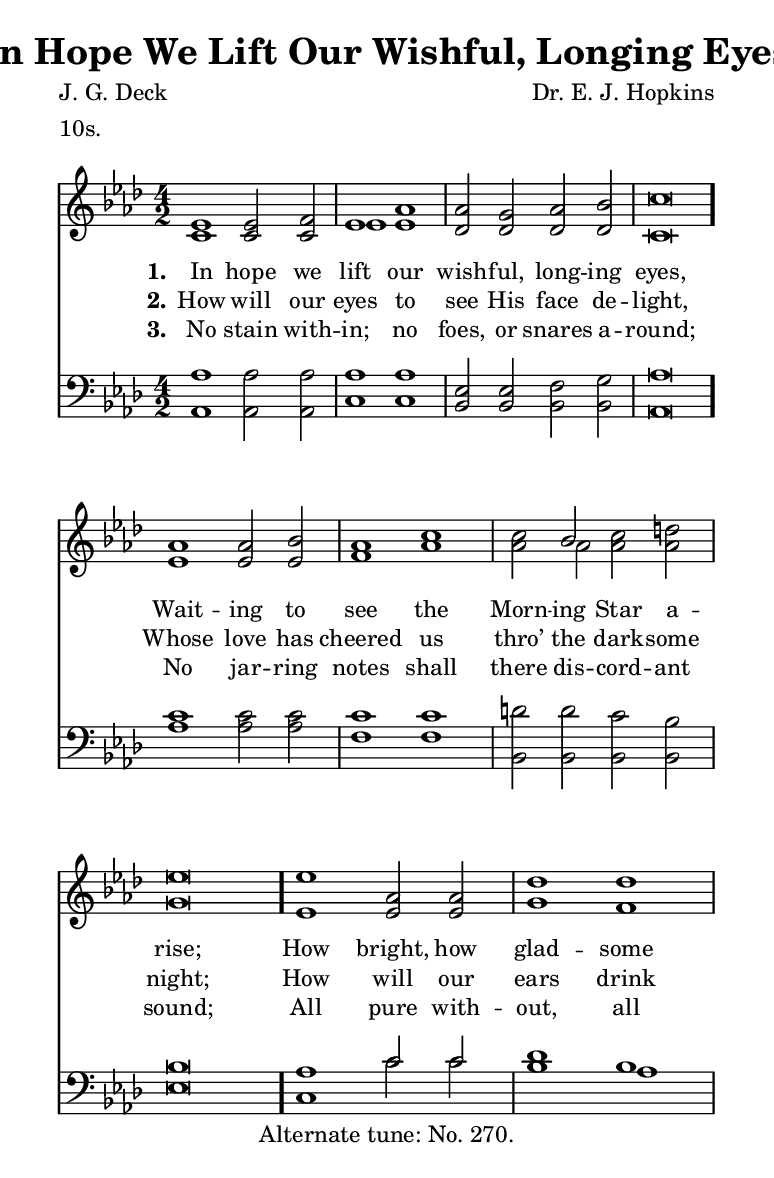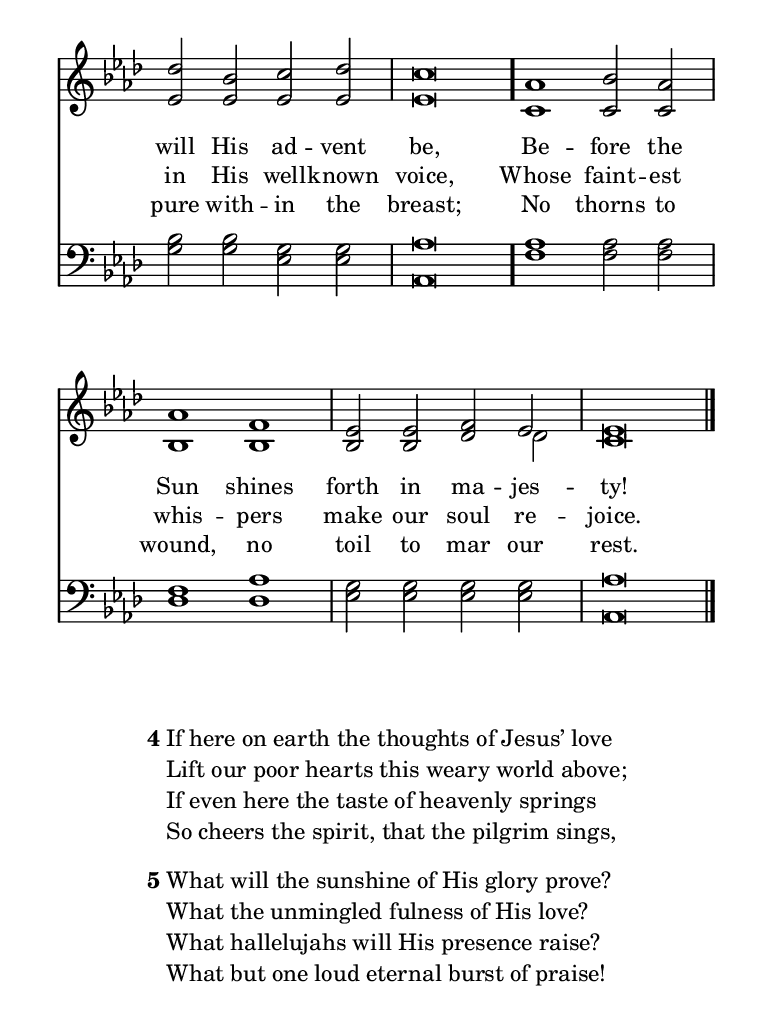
\include "common/global.ily"
\paper {
  \include "common/paper.ily"
  systems-per-page = ##f
  system-count = #(cond (is-eogsized 3) (#t #f))
  oddFooterMarkup = \markup { \fill-line { \on-the-fly \first-page "Alternate tune: No. 270." } }
}

\header{
  hymnnumber = "166"
  title = "In Hope We Lift Our Wishful, Longing Eyes"
  tunename = "Ellers"
  meter = "10s."
  poet = "J. G. Deck"
  composer = "Dr. E. J. Hopkins"
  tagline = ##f
}

patternAA = { c1 c2 c2 | c1 c1 | c2 c2 c2 c2 | c\breve }

global = {
  \include "common/overrides.ily"
  \override Staff.TimeSignature.style = #'numbered
  \time 4/2
  \override Score.MetronomeMark.transparent = ##t % hide all fermata changes too
  \tempo 2=100
  \key aes \major
  \autoBeamOff
}

notesSoprano = {
\global
\relative c' {

  \changePitch \patternAA { ees ees f | ees aes | aes g aes bes | c }
  \changePitch \patternAA { aes aes bes | aes c | c bes c d | ees }
  \changePitch \patternAA { ees aes, aes | des des | des bes c des | c }
  \changePitch \patternAA { aes bes aes | aes f | ees ees f ees | ees }
  \bar "|."

}
}

notesAlto = {
\global
\relative e' {

  \changePitch \patternAA { c c c | ees ees | des des des des | c }
  \changePitch \patternAA { ees ees ees | f aes | aes aes aes aes | g }
  \changePitch \patternAA { ees ees ees | g f | ees ees ees ees | ees }
  \changePitch \patternAA { c c c | bes bes | bes bes des des | c }

}
}

notesTenor = {
\global
\relative a {

  \changePitch \patternAA { aes aes aes | aes aes | ees ees f g | aes }
  \changePitch \patternAA { c c c | c c | d d c bes | bes }
  \changePitch \patternAA { aes c c | des bes | bes bes g g | aes }
  \changePitch \patternAA { aes aes aes | f aes | g g g g | aes }

}
}

notesBass = {
\global
\relative f, {

  \changePitch \patternAA { aes aes aes | c c | bes bes bes bes | aes }
  \changePitch \patternAA { aes' aes aes | f f | bes, bes bes bes | ees }
  \changePitch \patternAA { c c' c | bes aes | g g ees ees | aes, }
  \changePitch \patternAA { f' f f | des des | ees ees ees ees | aes, }

}
}

wordsA = \lyricmode {
\set stanza = "1."

In hope we lift our wish -- ful, long -- ing eyes, \bar "."
Wait -- ing to see the Morn -- ing Star a -- rise; \bar "."
How bright, how glad -- some will His ad -- vent be, \bar "."
Be -- fore the Sun shines forth in ma -- jes -- ty! \bar "."

}

wordsB = \lyricmode {
\set stanza = "2."

How will our eyes to see His face de -- light,
Whose love has cheered us thro’ the dark -- some night;
How will our ears drink in His well -- known voice,
Whose faint -- est whis -- pers make our soul re -- joice.

}

wordsC = \lyricmode {
\set stanza = "3."

No stain with -- in; no foes, or snares a -- round;
No jar -- ring notes shall there dis -- cord -- ant sound;
All pure with -- out, all pure with -- in the breast;
No thorns to wound, no toil to mar our rest.

}

wordsD = \markuplist {

\line { If here on earth the thoughts of Jesus’ love }
\line { Lift our poor hearts this weary world above; }
\line { If even here the taste of heavenly springs }
\line { So cheers the spirit, that the pilgrim sings, }

}

wordsE = \markuplist {

\line { What will the sunshine of His glory prove? }
\line { What the unmingled fulness of His love? }
\line { What hallelujahs will His presence raise? }
\line { What but one loud eternal burst of praise! }

}

\score {
  \context ChoirStaff <<
    \context Staff = upper <<
      \set Staff.autoBeaming = ##f
      \set ChoirStaff.systemStartDelimiter = #'SystemStartBar
      \set ChoirStaff.printPartCombineTexts = ##f
      \partcombine #'(2 . 9) \notesSoprano \notesAlto
      \context NullVoice = sopranos { \voiceOne << \notesSoprano >> }
      \context NullVoice = altos { \voiceTwo << \notesAlto >> }
      \context Lyrics = one   \lyricsto sopranos \wordsA
      \context Lyrics = two   \lyricsto sopranos \wordsB
      \context Lyrics = three \lyricsto sopranos \wordsC
    >>
    \context Staff = men <<
      \set Staff.autoBeaming = ##f
      \clef bass
      \set ChoirStaff.printPartCombineTexts = ##f
      \partcombine #'(2 . 9) \notesTenor \notesBass
      \context NullVoice = tenors { \voiceOne << \notesTenor >> }
      \context NullVoice = basses { \voiceTwo << \notesBass >> }
    >>
  >>
  \layout {
    \include "common/layout.ily"
  }
  \midi{
    \include "common/midi.ily"
  }
}

\noPageBreak

\markup { \fill-line { \column {
  \line{ \bold 4 \column { \wordsD } } \combine \null \vspace #0.4
  \line{ \bold 5 \column { \wordsE } } \combine \null \vspace #0.4
} } }

\version "2.19.49"  % necessary for upgrading to future LilyPond versions.

% vi:set et ts=2 sw=2 ai nocindent syntax=lilypond:
